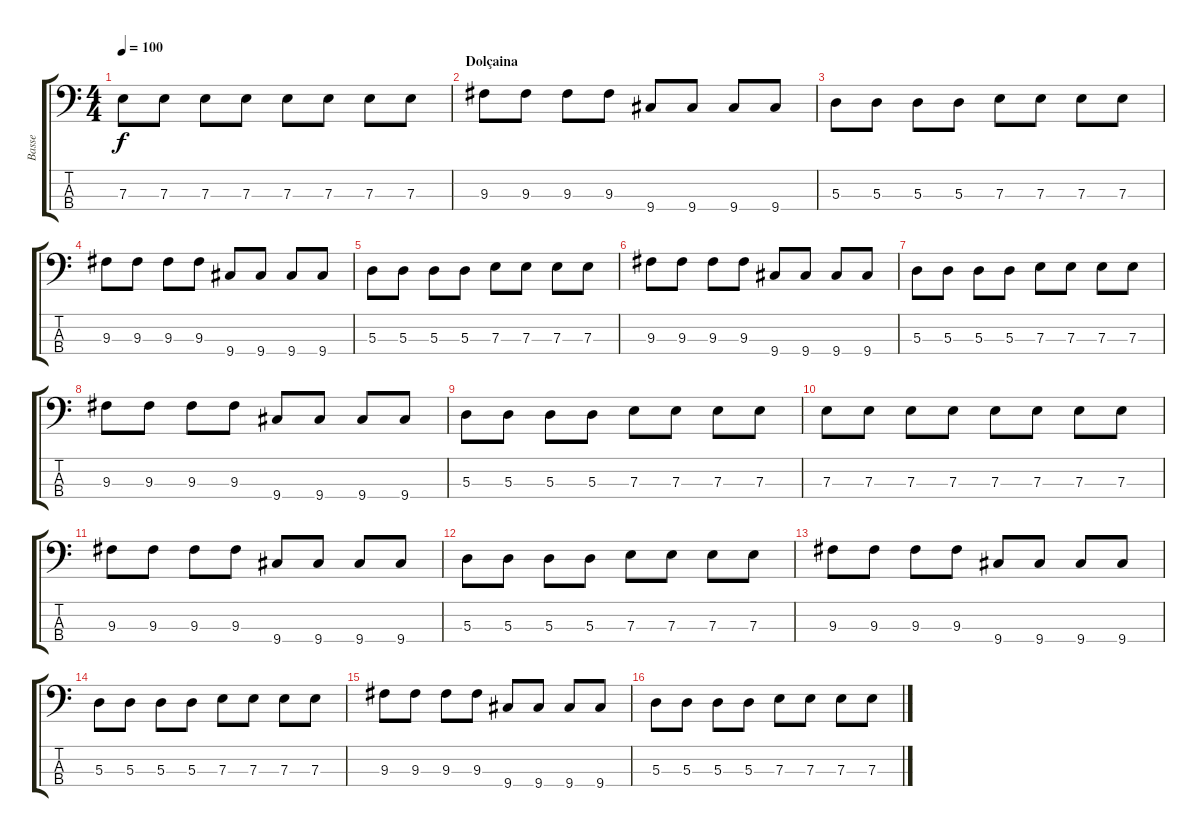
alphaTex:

\track ("Basse" "Basse") {instrument electricbassfinger}
\staff {score tabs}
\tuning (G2 D2 A1 E1) {hide}
\ts (4 4)
\tempo 100
\clef f4
\ks c
7.3.8{dy f} 7.3.8 7.3.8 7.3.8 7.3.8 7.3.8 7.3.8 7.3.8 |
\section ("" "Dolçaina")
9.3.8 9.3.8 9.3.8 9.3.8 9.4.8 9.4.8 9.4.8 9.4.8 |
5.3.8 5.3.8 5.3.8 5.3.8 7.3.8 7.3.8 7.3.8 7.3.8 |
9.3.8 9.3.8 9.3.8 9.3.8 9.4.8 9.4.8 9.4.8 9.4.8 |
5.3.8 5.3.8 5.3.8 5.3.8 7.3.8 7.3.8 7.3.8 7.3.8 |
9.3.8 9.3.8 9.3.8 9.3.8 9.4.8 9.4.8 9.4.8 9.4.8 |
5.3.8 5.3.8 5.3.8 5.3.8 7.3.8 7.3.8 7.3.8 7.3.8 |
9.3.8 9.3.8 9.3.8 9.3.8 9.4.8 9.4.8 9.4.8 9.4.8 |
5.3.8 5.3.8 5.3.8 5.3.8 7.3.8 7.3.8 7.3.8 7.3.8 |
7.3.8 7.3.8 7.3.8 7.3.8 7.3.8 7.3.8 7.3.8 7.3.8 |
9.3.8 9.3.8 9.3.8 9.3.8 9.4.8 9.4.8 9.4.8 9.4.8 |
5.3.8 5.3.8 5.3.8 5.3.8 7.3.8 7.3.8 7.3.8 7.3.8 |
9.3.8 9.3.8 9.3.8 9.3.8 9.4.8 9.4.8 9.4.8 9.4.8 |
5.3.8 5.3.8 5.3.8 5.3.8 7.3.8 7.3.8 7.3.8 7.3.8 |
9.3.8 9.3.8 9.3.8 9.3.8 9.4.8 9.4.8 9.4.8 9.4.8 |
5.3.8 5.3.8 5.3.8 5.3.8 7.3.8 7.3.8 7.3.8 7.3.8
